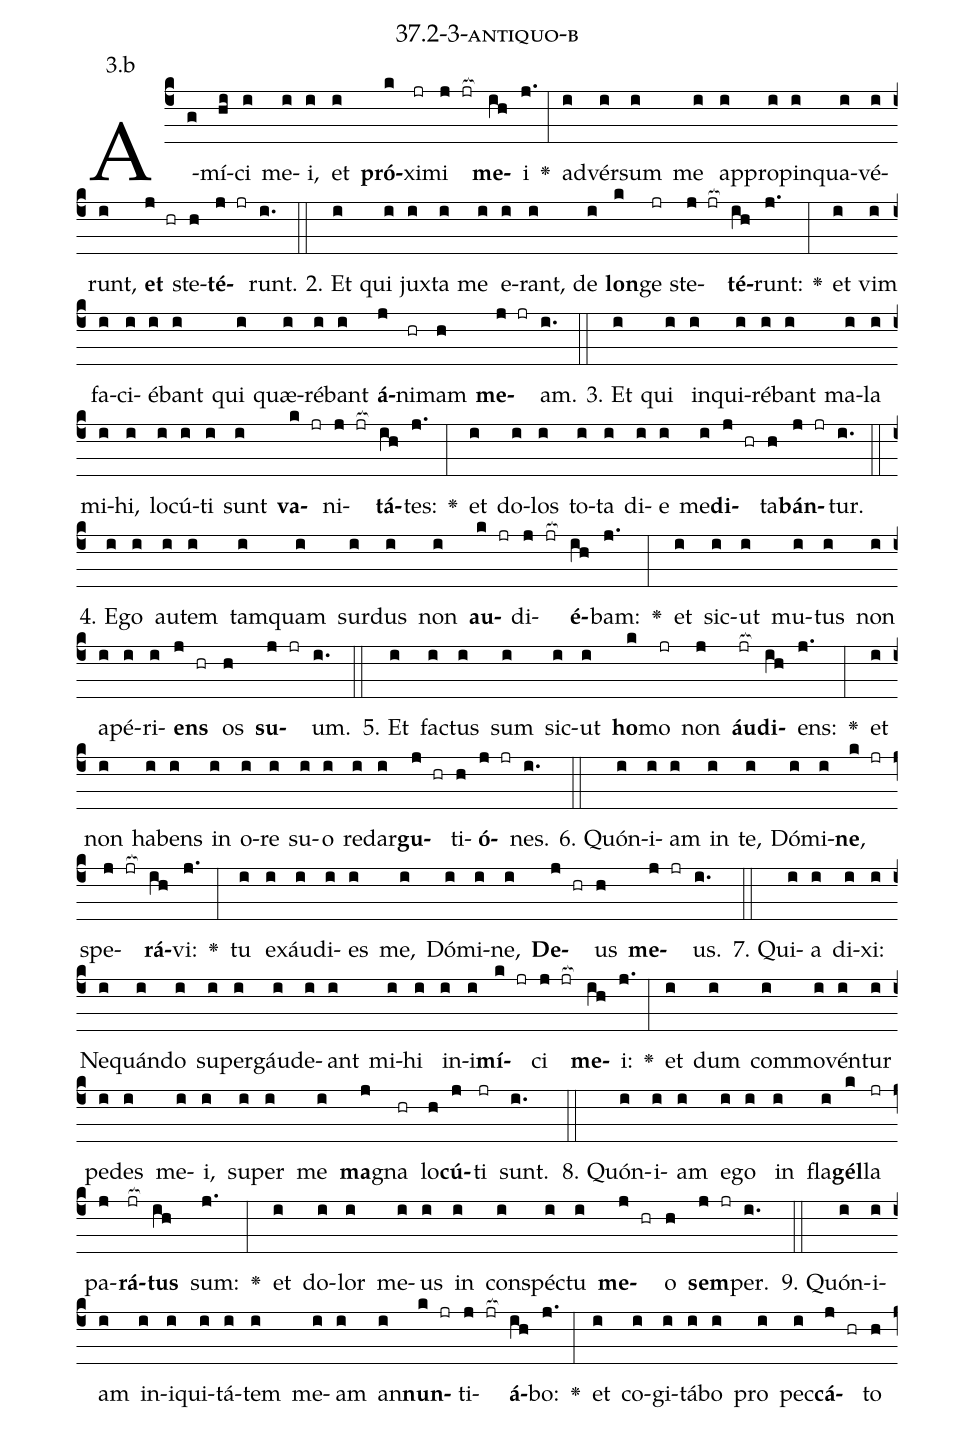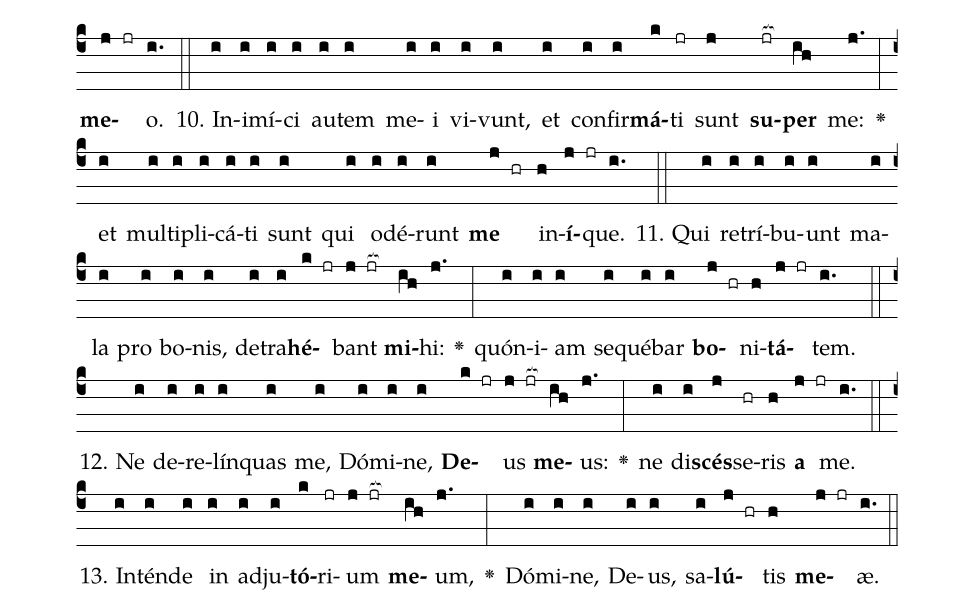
name: 37.2-3-antiquo-b;
annotation: 3.b;
%%
(c4)A(g)mí(hi)ci(i) me(i)i,(i) et(i) <b>pró</b>(k)xi(jr)mi(j jr[ocb:1{]) <b>me</b>(ih[ocb:0}])i(j.) <v>\greheightstar</v>(:) ad(i)vér(i)sum(i) me(i) ap(i)pro(i)pin(i)qua(i)vé(i)runt,(i) <b>et</b>(j hr) ste(h)<b>té</b>(j jr)runt.(i.) (::)
2. Et(i) qui(i) jux(i)ta(i) me(i) e(i)rant,(i) de(i) <b>lon</b>(k)ge(jr) ste(j jr[ocb:1{])<b>té</b>(ih[ocb:0}])runt:(j.) <v>\greheightstar</v>(:) et(i) vim(i) fa(i)ci(i)é(i)bant(i) qui(i) quæ(i)ré(i)bant(i) <b>á</b>(j)ni(hr)mam(h) <b>me</b>(j jr)am.(i.) (::)
3. Et(i) qui(i) in(i)qui(i)ré(i)bant(i) ma(i)la(i) mi(i)hi,(i) lo(i)cú(i)ti(i) sunt(i) <b>va</b>(k jr)ni(j jr[ocb:1{])<b>tá</b>(ih[ocb:0}])tes:(j.) <v>\greheightstar</v>(:) et(i) do(i)los(i) to(i)ta(i) di(i)e(i) me(i)<b>di</b>(j hr)ta(h)<b>bán</b>(j jr)tur.(i.) (::)
4. E(i)go(i) au(i)tem(i) tam(i)quam(i) sur(i)dus(i) non(i) <b>au</b>(k jr)di(j jr[ocb:1{])<b>é</b>(ih[ocb:0}])bam:(j.) <v>\greheightstar</v>(:) et(i) sic(i)ut(i) mu(i)tus(i) non(i) a(i)pé(i)ri(i)<b>ens</b>(j hr) os(h) <b>su</b>(j jr)um.(i.) (::)
5. Et(i) fac(i)tus(i) sum(i) sic(i)ut(i) <b>ho</b>(k)mo(jr) non(j) <b>áu</b>(jr[ocb:1{])<b>di</b>(ih[ocb:0}])ens:(j.) <v>\greheightstar</v>(:) et(i) non(i) ha(i)bens(i) in(i) o(i)re(i) su(i)o(i) red(i)ar(i)<b>gu</b>(j hr)ti(h)<b>ó</b>(j jr)nes.(i.) (::)
6. Quón(i)i(i)am(i) in(i) te,(i) Dó(i)mi(i)<b>ne</b>,(k jr) spe(j jr[ocb:1{])<b>rá</b>(ih[ocb:0}])vi:(j.) <v>\greheightstar</v>(:) tu(i) ex(i)áu(i)di(i)es(i) me,(i) Dó(i)mi(i)ne,(i) <b>De</b>(j hr)us(h) <b>me</b>(j jr)us.(i.) (::)
7. Qui(i)a(i) di(i)xi:(i) Ne(i)quán(i)do(i) su(i)per(i)gáu(i)de(i)ant(i) mi(i)hi(i) in(i)i(i)<b>mí</b>(k jr)ci(j jr[ocb:1{]) <b>me</b>(ih[ocb:0}])i:(j.) <v>\greheightstar</v>(:) et(i) dum(i) com(i)mo(i)vén(i)tur(i) pe(i)des(i) me(i)i,(i) su(i)per(i) me(i) <b>ma</b>(j)gna(hr) lo(h)<b>cú</b>(j)ti(jr) sunt.(i.) (::)
8. Quón(i)i(i)am(i) e(i)go(i) in(i) fla(i)<b>gél</b>(k)la(jr) pa(j)<b>rá</b>(jr[ocb:1{])<b>tus</b>(ih[ocb:0}]) sum:(j.) <v>\greheightstar</v>(:) et(i) do(i)lor(i) me(i)us(i) in(i) con(i)spéc(i)tu(i) <b>me</b>(j hr)o(h) <b>sem</b>(j jr)per.(i.) (::)
9. Quón(i)i(i)am(i) in(i)i(i)qui(i)tá(i)tem(i) me(i)am(i) an(i)<b>nun</b>(k jr)ti(j jr[ocb:1{])<b>á</b>(ih[ocb:0}])bo:(j.) <v>\greheightstar</v>(:) et(i) co(i)gi(i)tá(i)bo(i) pro(i) pec(i)<b>cá</b>(j hr)to(h) <b>me</b>(j jr)o.(i.) (::)
10. In(i)i(i)mí(i)ci(i) au(i)tem(i) me(i)i(i) vi(i)vunt,(i) et(i) con(i)fir(i)<b>má</b>(k)ti(jr) sunt(j) <b>su</b>(jr[ocb:1{])<b>per</b>(ih[ocb:0}]) me:(j.) <v>\greheightstar</v>(:) et(i) mul(i)ti(i)pli(i)cá(i)ti(i) sunt(i) qui(i) o(i)dé(i)runt(i) <b>me</b>(j hr) in(h)<b>í</b>(j jr)que.(i.) (::)
11. Qui(i) re(i)trí(i)bu(i)unt(i) ma(i)la(i) pro(i) bo(i)nis,(i) de(i)tra(i)<b>hé</b>(k jr)bant(j jr[ocb:1{]) <b>mi</b>(ih[ocb:0}])hi:(j.) <v>\greheightstar</v>(:) quón(i)i(i)am(i) se(i)qué(i)bar(i) <b>bo</b>(j hr)ni(h)<b>tá</b>(j jr)tem.(i.) (::)
12. Ne(i) de(i)re(i)lín(i)quas(i) me,(i) Dó(i)mi(i)ne,(i) <b>De</b>(k jr)us(j jr[ocb:1{]) <b>me</b>(ih[ocb:0}])us:(j.) <v>\greheightstar</v>(:) ne(i) di(i)<b>scés</b>(j)se(hr)ris(h) <b>a</b>(j jr) me.(i.) (::)
13. In(i)tén(i)de(i) in(i) ad(i)ju(i)<b>tó</b>(k)ri(jr)um(j jr[ocb:1{]) <b>me</b>(ih[ocb:0}])um,(j.) <v>\greheightstar</v>(:) Dó(i)mi(i)ne,(i) De(i)us,(i) sa(i)<b>lú</b>(j hr)tis(h) <b>me</b>(j jr)æ.(i.) (::)
